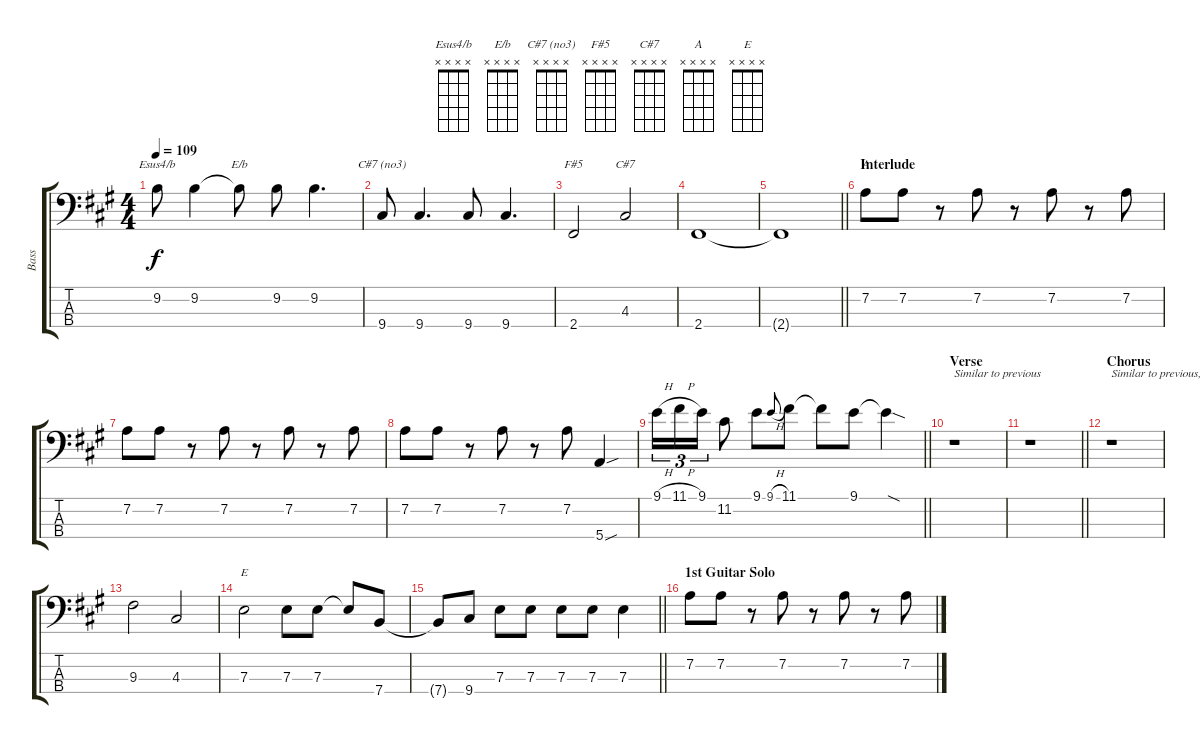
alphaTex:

\track ("Bass" "Bass") {instrument electricbassfinger}
\staff {score tabs}
\tuning (G2 D2 A1 E1) {hide}
\chord ("Esus4/b" x x x x)
\chord ("E/b" x x x x)
\chord ("C#7 (no3)" x x x x)
\chord ("F#5" x x x x)
\chord ("C#7" x x x x)
\chord ("A" x x x x)
\chord ("E" x x x x)
\ts (4 4)
\tempo 109
\clef f4
\ks a
9.2.8{ch "Esus4/b" dy f} 9.2.4 9.2{t}.8{ch "E/b"} 9.2.8 9.2.4{d} |
9.4.8{ch "C#7 (no3)"} 9.4.4{d} 9.4.8 9.4.4{d} |
2.4.2{ch "F#5"} 4.3.2{ch "C#7"} |
2.4.1 |
\barLineRight lightlight
2.4{t}.1 |
\section ("" "Interlude")
7.2.8{ch "A"} 7.2.8 r.8 7.2.8 r.8 7.2.8 r.8 7.2.8 |
7.2.8 7.2.8 r.8 7.2.8 r.8 7.2.8 r.8 7.2.8 |
7.2.8 7.2.8 r.8 7.2.8 r.8 7.2.8 5.4{sou}.4 |
\barLineRight lightlight
9.1{h}.16{tu (3 2)} 11.1{h}.16{tu (3 2)} 9.1.16{tu (3 2)} 11.2.8 9.1.8 9.1{h}.8{gr onbeat} 11.1.8 11.1{t}.8 9.1.8 9.1{sod t}.4 |
\section ("" "Verse")
r.1{txt "Similar to previous"} |
\barLineRight lightlight
r.1 |
\section ("" "Chorus")
r.1{txt "Similar to previous, but end on this instead:"} |
9.3.2 4.3.2 |
7.3.2{ch "E"} 7.3.8 7.3.8 7.3{t}.8 7.4.8 |
\barLineRight lightlight
7.4{t}.8 9.4.8 7.3.8 7.3.8 7.3.8 7.3.8 7.3.4 |
\section ("" "1st Guitar Solo")
7.2.8 7.2.8 r.8 7.2.8 r.8 7.2.8 r.8 7.2.8
